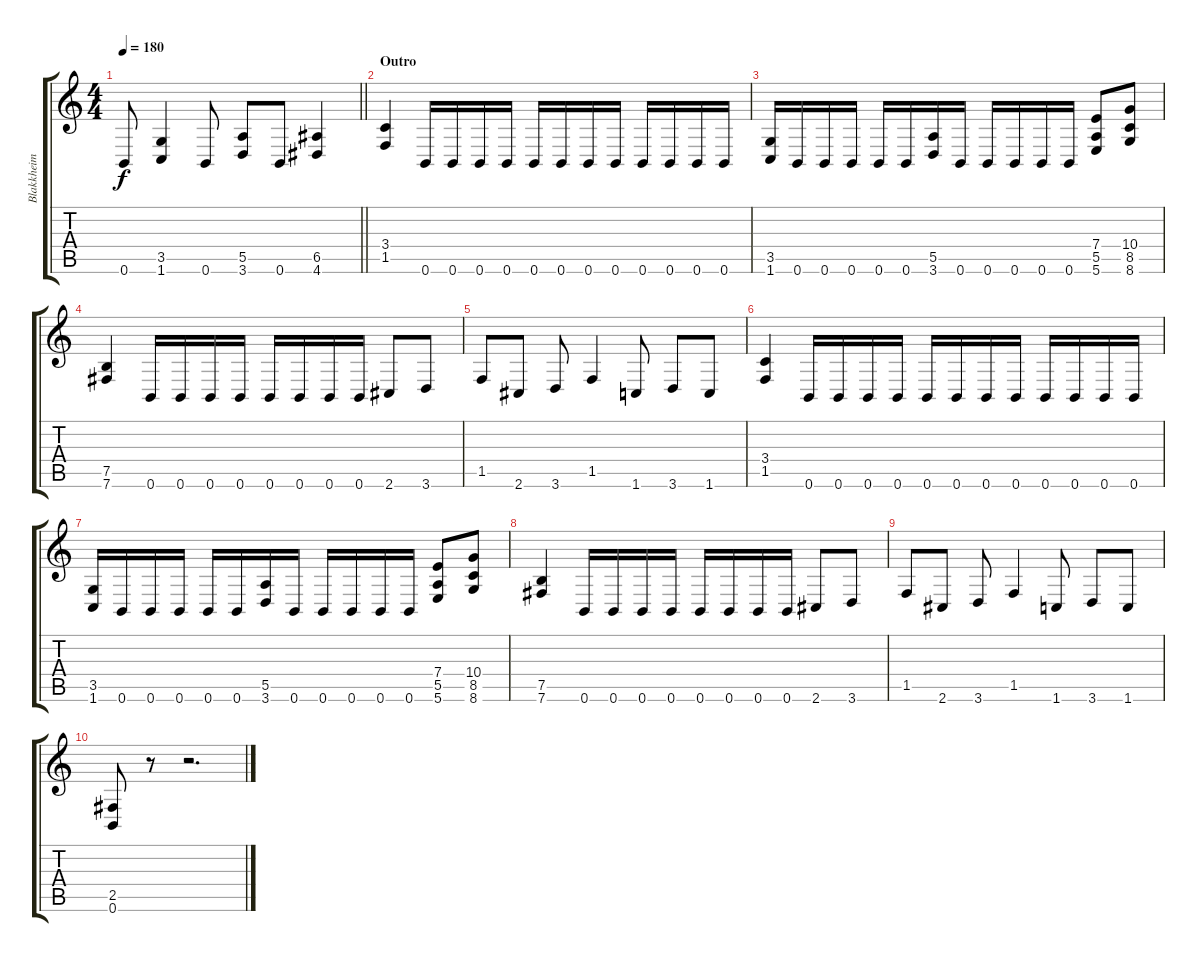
\track ("Blakkheim - Guitar" "Blakkheim ") {instrument overdrivenguitar}
\staff {score tabs}
\tuning (B3 Gb3 D3 A2 E2 B1) {hide}
\ts (4 4)
\tempo 180
\clef g2
\barLineRight lightlight
\ks c
0.6.8{dy f} (3.5 1.6).4 0.6.8 (5.5 3.6).8 0.6.8 (6.5 4.6).4 |
\section ("" "Outro")
(3.4 1.5).4 0.6.16 0.6.16 0.6.16 0.6.16 0.6.16 0.6.16 0.6.16 0.6.16 0.6.16 0.6.16 0.6.16 0.6.16 |
(3.5 1.6).16 0.6.16 0.6.16 0.6.16 0.6.16 0.6.16 (5.5 3.6).16 0.6.16 0.6.16 0.6.16 0.6.16 0.6.16 (7.4 5.5 5.6).8 (10.4 8.5 8.6).8 |
(7.5 7.6).4 0.6.16 0.6.16 0.6.16 0.6.16 0.6.16 0.6.16 0.6.16 0.6.16 2.6.8 3.6.8 |
1.5.8 2.6.8 3.6.8 1.5.4 1.6.8 3.6.8 1.6.8 |
(3.4 1.5).4 0.6.16 0.6.16 0.6.16 0.6.16 0.6.16 0.6.16 0.6.16 0.6.16 0.6.16 0.6.16 0.6.16 0.6.16 |
(3.5 1.6).16 0.6.16 0.6.16 0.6.16 0.6.16 0.6.16 (5.5 3.6).16 0.6.16 0.6.16 0.6.16 0.6.16 0.6.16 (7.4 5.5 5.6).8 (10.4 8.5 8.6).8 |
(7.5 7.6).4 0.6.16 0.6.16 0.6.16 0.6.16 0.6.16 0.6.16 0.6.16 0.6.16 2.6.8 3.6.8 |
1.5.8 2.6.8 3.6.8 1.5.4 1.6.8 3.6.8 1.6.8 |
(2.5 0.6).8 r.8 r.2{d}
